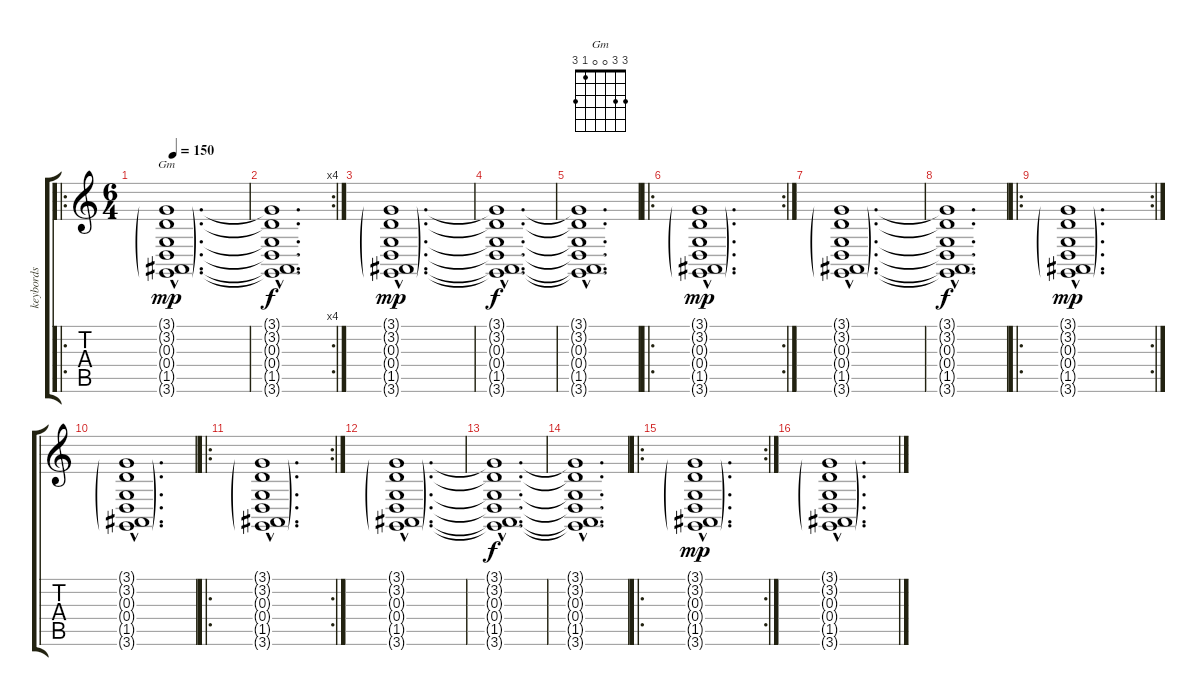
\track ("keybords" "keybords") {instrument drawbarorgan}
\staff {score tabs}
\tuning (E4 B3 G3 D3 A2 E2) {hide}
\chord ("Gm" 3 3 0 0 1 3)
\ro
\ts (6 4)
\tempo 150
\clef g2
\ks c
(3.1{g hac} 3.2{g hac} 0.3{g hac} 0.4{g} 1.5{g hac} 3.6{g hac}).1{d ch "Gm" dy mp instrument drawbarorgan} |
\rc 4
(3.1{hac t} 3.2{hac t} 0.3{hac t} 0.4{t} 1.5{hac t} 3.6{hac t}).1{d dy f} |
(3.1{g hac} 3.2{g hac} 0.3{g hac} 0.4{g} 1.5{g hac} 3.6{g hac}).1{d dy mp} |
(3.1{hac t} 3.2{hac t} 0.3{hac t} 0.4{hac t} 1.5{hac t} 3.6{hac t}).1{d dy f} |
(3.1{hac t} 3.2{hac t} 0.3{hac t} 0.4{hac t} 1.5{hac t} 3.6{hac t}).1{d} |
\ro
\rc 2
(3.1{g hac} 3.2{g hac} 0.3{g hac} 0.4{g hac} 1.5{g hac} 3.6{g hac}).1{d dy mp} |
(3.1{g hac} 3.2{g hac} 0.3{g hac} 0.4{g hac} 1.5{g hac} 3.6{g hac}).1{d} |
(3.1{hac t} 3.2{hac t} 0.3{hac t} 0.4{hac t} 1.5{hac t} 3.6{hac t}).1{d dy f} |
\ro
\rc 2
(3.1{g hac} 3.2{g hac} 0.3{g hac} 0.4{g hac} 1.5{g hac} 3.6{g hac}).1{d dy mp} |
(3.1{g hac} 3.2{g hac} 0.3{g hac} 0.4{g hac} 1.5{g hac} 3.6{g hac}).1{d} |
\ro
\rc 2
(3.1{g hac} 3.2{g hac} 0.3{g hac} 0.4{g hac} 1.5{g hac} 3.6{g hac}).1{d} |
(3.1{g hac} 3.2{g hac} 0.3{g hac} 0.4{g hac} 1.5{g hac} 3.6{g hac}).1{d} |
(3.1{hac t} 3.2{hac t} 0.3{hac t} 0.4{hac t} 1.5{hac t} 3.6{hac t}).1{d dy f} |
(3.1{hac t} 3.2{hac t} 0.3{hac t} 0.4{hac t} 1.5{hac t} 3.6{hac t}).1{d} |
\ro
\rc 2
(3.1{g hac} 3.2{g hac} 0.3{g hac} 0.4{g hac} 1.5{g hac} 3.6{g hac}).1{d dy mp} |
(3.1{g hac} 3.2{g hac} 0.3{g hac} 0.4{g hac} 1.5{g hac} 3.6{g hac}).1{d}
